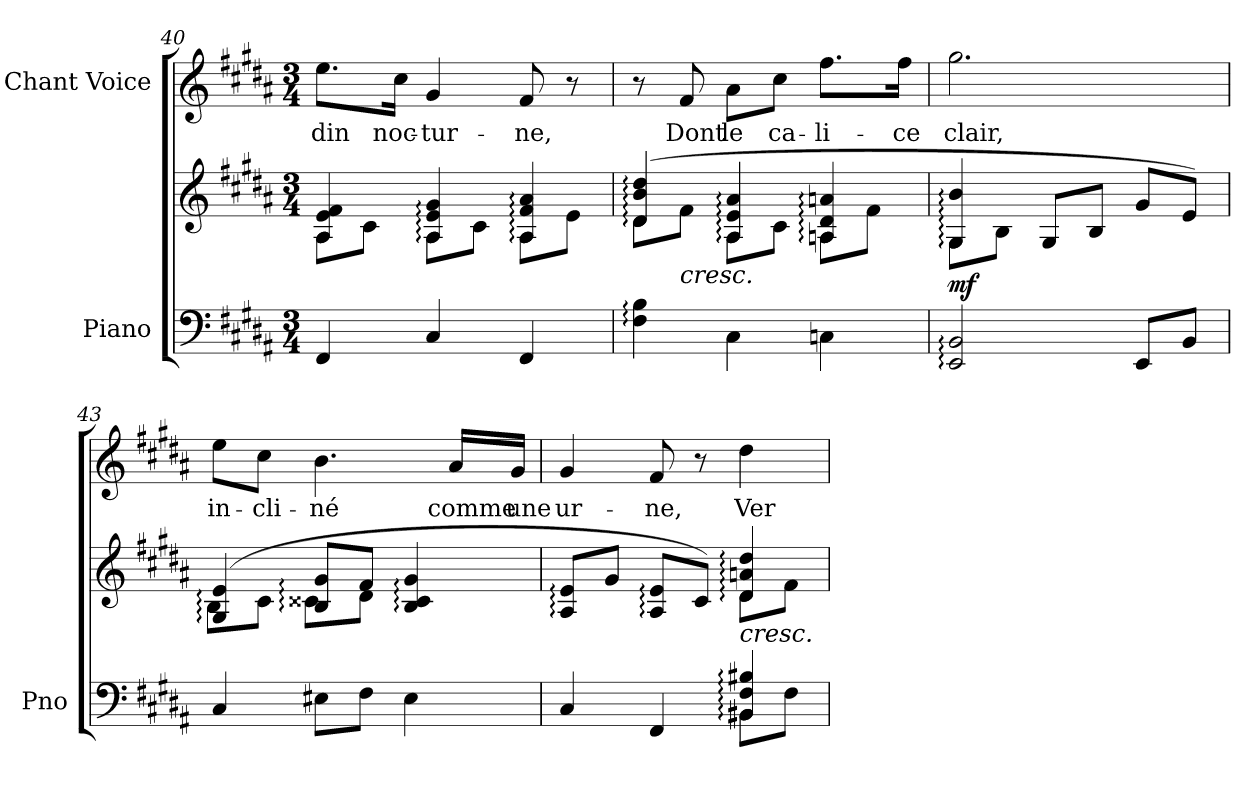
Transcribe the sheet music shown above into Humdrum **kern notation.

**kern	**kern	**dynam	**kern	**text
*part2	*part2	*part2	*part1	*part1
*staff3	*staff2	*staff2/3	*staff1	*staff1
*I"Piano	*	*	*I"Chant Voice	*
*I'Pno	*	*	*	*
*clefF4	*clefG2	*	*clefG2	*
*k[f#c#g#d#a#]	*k[f#c#g#d#a#]	*	*k[f#c#g#d#a#]	*
*M3/4	*M3/4	*	*M3/4	*
=40	=40	=40	=40	=40
*	*^	*	*	*
!	!	!	!	!	!LO:LY:b
4FF#/	4A#/ 4e/ 4f#/	8A#\L	.	8.ee\L	-din
.	.	8c#\J	.	.	.
!	!	!	!	!	!LO:LY:b
.	.	.	.	16cc#\Jk	noc-
!	!	!	!	!	!LO:LY:b
4C#/	4A#/: 4e/: 4g#/:	8A#\L	.	4g#/	-tur-
.	.	8c#\J	.	.	.
!	!	!	!	!	!LO:LY:b
4FF#/	4A#/: 4f#/: 4a#/:	8A#\L	.	8f#/	-ne,
.	.	8e\J	.	8r	.
!!LO:LB:g=z
=41	=41	=41	=41	=41	=41
4F#\: 4B\:	(>4d#/: 4b/: 4dd#/:	8d#\L	.	8r	.
!	!	!	!LO:HP:b	!	!LO:LY:b
.	.	8f#\J	<	8f#/	Dont
!	!	!	!	!	!LO:LY:b
4C#:\	4A#/: 4e/: 4a#/:	8A#\L	.	8a#\L	le
!	!	!	!	!	!LO:LY:b
.	.	8c#\J	.	8cc#\J	ca-
!	!	!	!	!	!LO:LY:b
4Cn:\	4An/: 4d#/: 4an/:	8A\L	.	8.ff#\L	-li-
.	.	8f#\J	.	.	.
!	!	!	!	!	!LO:LY:b
.	.	.	.	16ff#\Jk	-ce
=42	=42	=42	=42	=42	=42
!	!	!	!LO:DY:b	!	!LO:LY:b
2EE/: 2BB/:	4G#/: 4b/:	8G#\L	mf	2.gg#\	clair,
.	.	8B\J	.	.	.
.	8G#/L	2ryy	.	.	.
.	8B/J	.	.	.	.
8EE/L	8g#/L	.	.	.	.
8BB/J	8e/J)	.	.	.	.
=43	=43	=43	=43	=43	=43
!	!	!	!	!	!LO:LY:b
4C#:/	(>4G#/: 4e/:	8B\L	.	8ee\L	in-
!	!	!	!	!	!LO:LY:b
.	.	8c#\J	.	8cc#\J	-cli-
!	!	!	!	!	!LO:LY:b
8E#X:\L	8B/: 8g#/:L	8c##X\L	.	4.b\	-né
8F#\J	8f#/J	8d#\J	.	.	.
4E#:\	4B/: 4c##/: 4g#/:	4ryy	.	.	.
!	!	!	!	!	!LO:LY:b
.	.	.	.	16a#/LL	comme
!	!	!	!	!	!LO:LY:b
.	.	.	.	16g#/JJ	une
=44	=44	=44	=44	=44	=44
*^	*	*	*	*	*
!	!	!	!	!	!	!LO:LY:b
4C#:/	2ryy	8A#/: 8e/:L	2ryy	.	4g#/	ur-
.	.	8g#/J	.	.	.	.
!	!	!	!	!	!	!LO:LY:b
4FF#:/	.	8A#/: 8e/:L	.	[	8f#/	-ne,
.	.	8c#/J)	.	.	8r	.
!	!	!LO:TX:b:i:t=cresc.	!	!	!	!
!	!	!	!	!	!	!LO:LY:b
4BB#X/: 4F#/: 4B#X/:	8BB#\L	4d#/: 4an/: 4dd#/:	8d#\L	.	4dd#\	Ver-
.	8F#\J	.	8f#\J	.	.	.
*v	*v	*	*	*	*	*
*	*v	*v	*	*	*
=	=	=	=	=
*-	*-	*-	*-	*-
